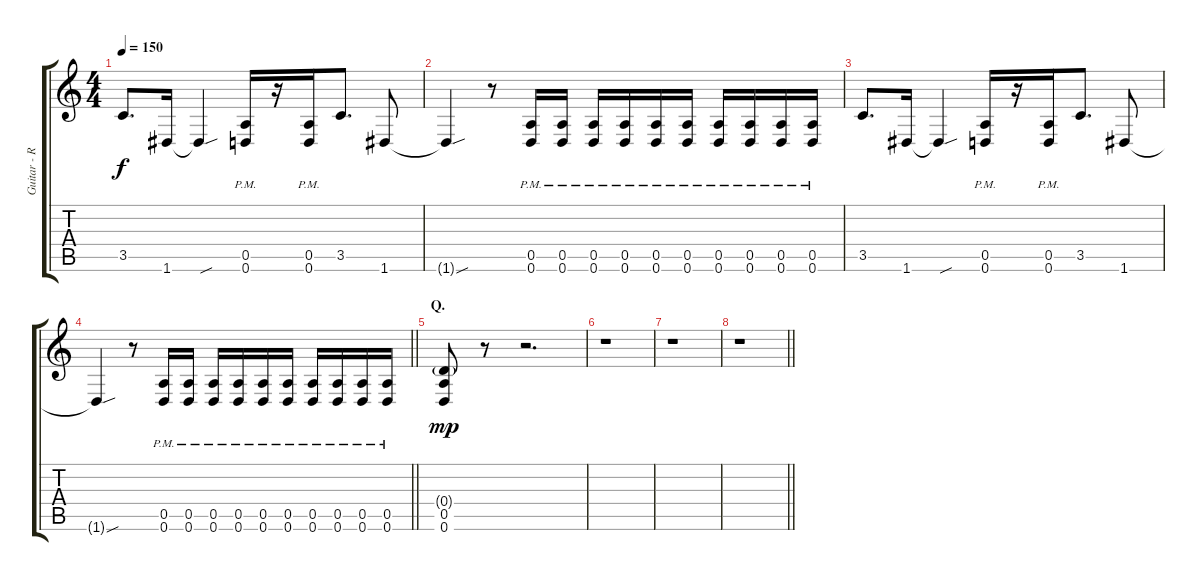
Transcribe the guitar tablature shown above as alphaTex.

\track ("Guitar - Right" "Guitar - R") {instrument distortionguitar}
\staff {score tabs}
\tuning (E4 B3 G3 D3 A2 D2) {hide}
\ts (4 4)
\tempo 150
\clef g2
\ks c
3.5.8{d dy f} 1.6.16 1.6{sou t}.4 (0.5{pm} 0.6{pm}).16 r.16 (0.5{pm} 0.6{pm}).16 3.5.8{d} 1.6.8 |
1.6{sou t}.4 r.8 (0.5{pm} 0.6{pm}).16 (0.5{pm} 0.6{pm}).16 (0.5{pm} 0.6{pm}).16 (0.5{pm} 0.6{pm}).16 (0.5{pm} 0.6{pm}).16 (0.5{pm} 0.6{pm}).16 (0.5{pm} 0.6{pm}).16 (0.5{pm} 0.6{pm}).16 (0.5{pm} 0.6{pm}).16 (0.5{pm} 0.6{pm}).16 |
3.5.8{d} 1.6.16 1.6{sou t}.4 (0.5{pm} 0.6{pm}).16 r.16 (0.5{pm} 0.6{pm}).16 3.5.8{d} 1.6.8 |
\barLineRight lightlight
1.6{sou t}.4 r.8 (0.5{pm} 0.6{pm}).16 (0.5{pm} 0.6{pm}).16 (0.5{pm} 0.6{pm}).16 (0.5{pm} 0.6{pm}).16 (0.5{pm} 0.6{pm}).16 (0.5{pm} 0.6{pm}).16 (0.5{pm} 0.6{pm}).16 (0.5{pm} 0.6{pm}).16 (0.5{pm} 0.6{pm}).16 (0.5{pm} 0.6{pm}).16 |
\section ("" "Q.")
(0.4{g} 0.5 0.6).8{dy mp} r.8 r.2{d} |
r.1 |
r.1 |
\barLineRight lightlight
r.1
